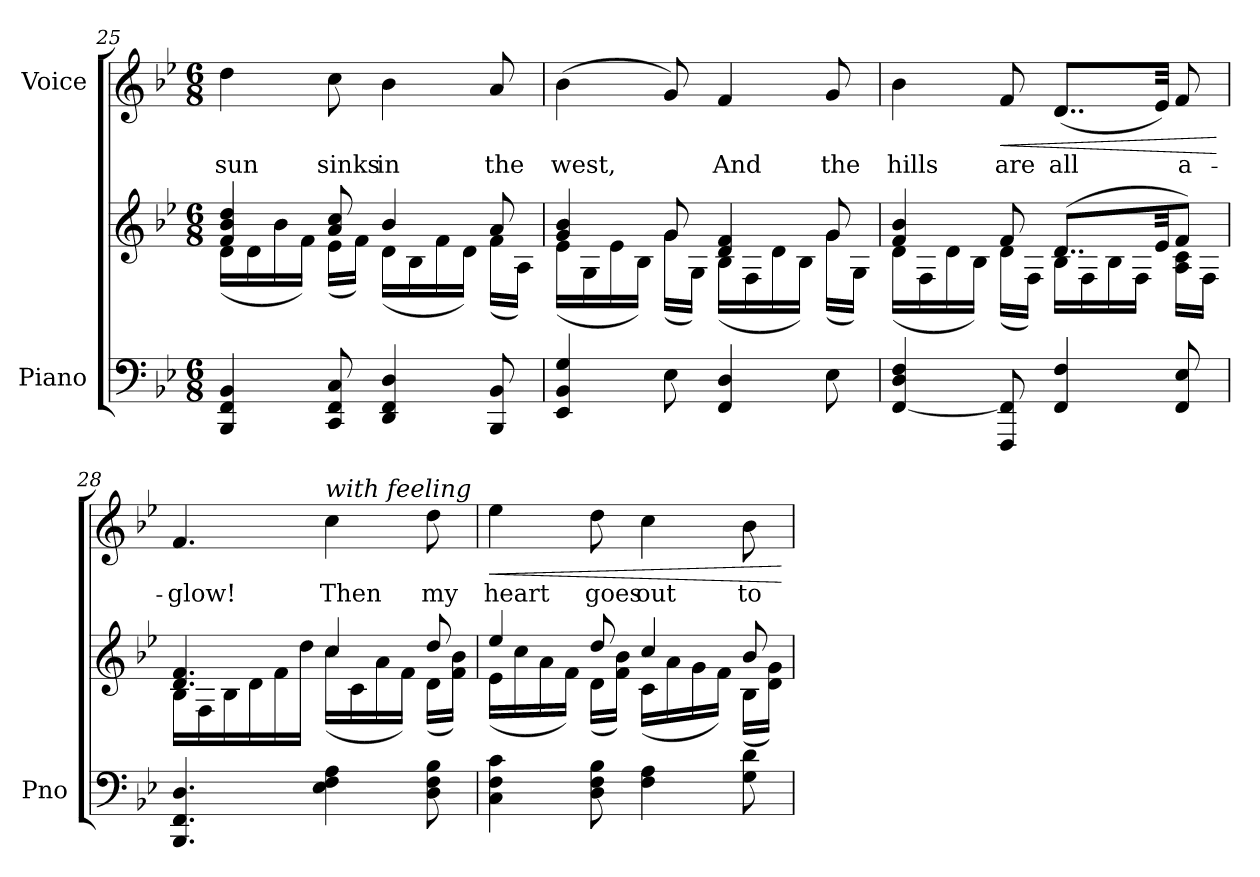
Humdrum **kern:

**kern	**kern	**kern	**text	**dynam
*part2	*part2	*part1	*part1	*part1
*staff3	*staff2	*staff1	*staff1	*staff1
*I"Piano	*	*I"Voice	*	*
*I'Pno	*	*	*	*
*clefF4	*clefG2	*clefG2	*	*
*k[b-e-]	*k[b-e-]	*k[b-e-]	*	*
*M6/8	*M6/8	*M6/8	*	*
=25	=25	=25	=25	=25
*	*^	*	*	*
4BBB-/ 4FF/ 4BB-/	4f/ 4b-/ 4dd/	(16d\LL	4dd\	sun	.
.	.	16d\	.	.	.
.	.	16b-\	.	.	.
.	.	16f\JJ)	.	.	.
8CC/ 8FF/ 8C/	8a/ 8cc/	(16e-\LL	8cc\	sinks	.
.	.	16f\JJ)	.	.	.
4DD/ 4FF/ 4D/	4b-/	(16d\LL	4b-\	in	.
.	.	16B-\	.	.	.
.	.	16f\	.	.	.
.	.	16d\JJ)	.	.	.
8BBB-/ 8BB-/	8a/	(16f\LL	8a/	the	.
.	.	16A\JJ)	.	.	.
=26	=26	=26	=26	=26	=26
4EE-/ 4BB-/ 4G/	4g/ 4b-/	(16e-\LL	(4b-\	west,	.
.	.	16G\	.	.	.
.	.	16e-\	.	.	.
.	.	16B-\JJ)	.	.	.
8E-\	8g/	(16g\LL	8g/)	.	.
.	.	16G\JJ)	.	.	.
4FF/ 4D/	4d/ 4f/	(16B-\LL	4f/	And	.
.	.	16F\	.	.	.
.	.	16d\	.	.	.
.	.	16B-\JJ)	.	.	.
8E-\	8g/	(16g\LL	8g/	the	.
.	.	16G\JJ)	.	.	.
=27	=27	=27	=27	=27	=27
[4FF/ 4D/ 4F/	4f/ 4b-/	(16d\LL	4b-\	hills	.
.	.	16F\	.	.	.
.	.	16d\	.	.	.
.	.	16B-\JJ)	.	.	.
!	!	!	!	!	!LO:HP:b
8FFF/ 8FF/]	8f/	(16d\LL	8f/	are	<
.	.	16F\JJ)	.	.	.
4FF/ 4F/	(8..d/L	16B-\LL	(8..d/L	all	.
.	.	16F\	.	.	.
.	.	16B-\	.	.	.
.	.	16F\JJ	.	.	.
.	32e-/KK	.	32e-/Jkk)	.	.
8FF/ 8E-/	8f/J)	16A\ 16c\LL	8f/	a-	.
.	.	16F\JJ	.	.	.
*	*v	*v	*	*	*
.	.	.	.	[
=28	=28	=28	=28	=28
*	*^	*	*	*
4.BBB-/ 4.FF/ 4.D/	4.d/ 4.f/	16B-\LL	4.f/	-glow!	.
.	.	16F\	.	.	.
.	.	16B-\	.	.	.
.	.	16d\	.	.	.
.	.	16f\	.	.	.
.	.	16dd\JJ	.	.	.
!	!	!	!LO:TX:i:t=with feeling	!	!
4E-\ 4F\ 4A\	4cc/	(16cc\LL	4cc\	Then	.
.	.	16c\	.	.	.
.	.	16a\	.	.	.
.	.	16f\JJ)	.	.	.
8D\ 8F\ 8B-\	8dd/	(16d\LL	8dd\	my	.
.	.	16f\ 16b-\JJ)	.	.	.
=29	=29	=29	=29	=29	=29
!	!	!	!	!	!LO:HP:b
4C\ 4F\ 4c\	4ee-/	(16e-\LL	4ee-\	heart	<
.	.	16cc\	.	.	.
.	.	16a\	.	.	.
.	.	16f\JJ)	.	.	.
8D\ 8F\ 8B-\	8dd/	(16d\LL	8dd\	goes	.
.	.	16f\ 16b-\JJ)	.	.	.
4F\ 4A\	4cc/	(16c\LL	4cc\	out	.
.	.	16a\	.	.	.
.	.	16g\	.	.	.
.	.	16f\JJ)	.	.	.
8G\ 8d\	8b-/	(16B-\LL	8b-\	to	.
.	.	16d\ 16g\JJ)	.	.	.
*	*v	*v	*	*	*
.	.	.	.	[
=	=	=	=	=
*-	*-	*-	*-	*-
